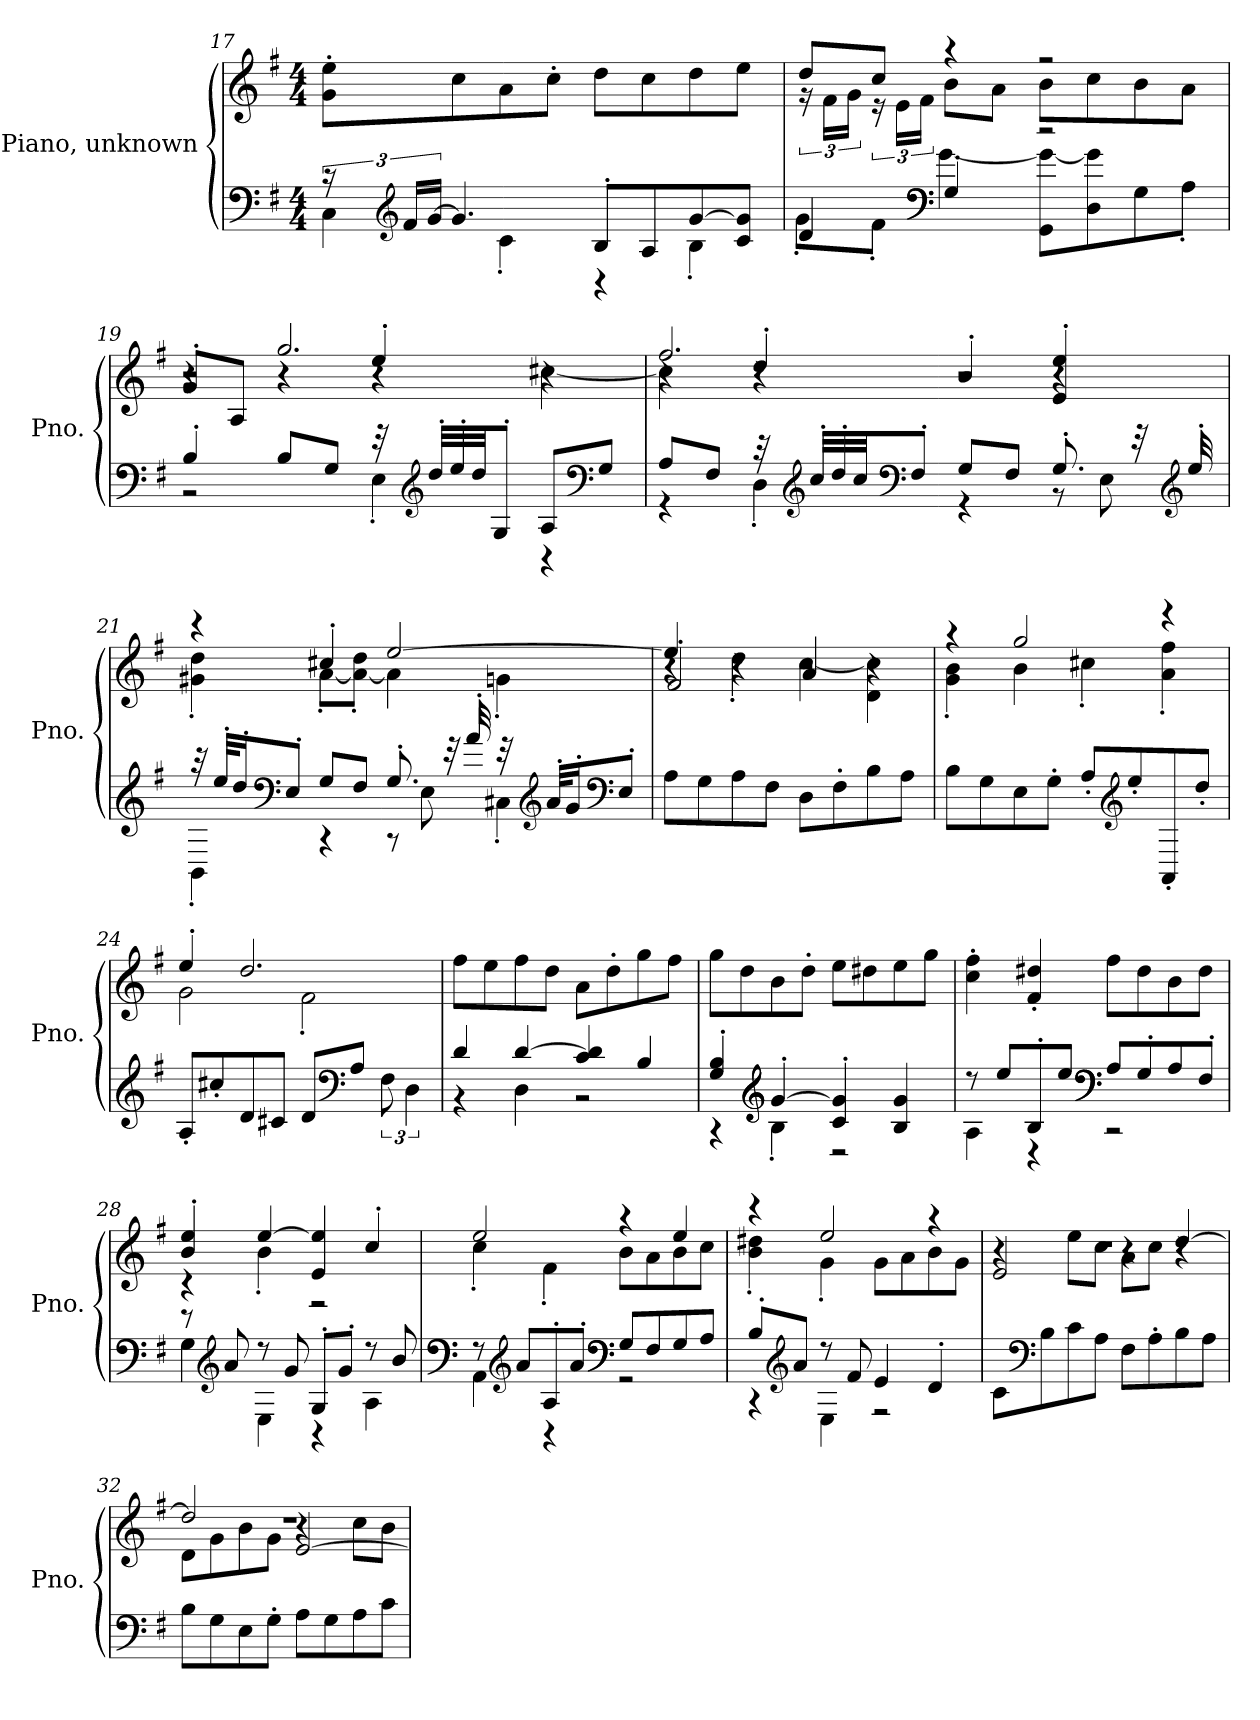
**kern	**kern
*part1	*part1
*staff2	*staff1
*I"Piano, unknown	*
*I'Pno.	*
*clefF4	*clefG2
*k[f#]	*k[f#]
*M4/4	*M4/4
=17	=17
*^	*
24r	4C\	8g\' 8ee\'L
*clefG2	*	*
24f#/LL	.	.
[24g/JJ	.	.
4.g/]	.	8cc\
.	4c'\	8a\
.	.	8cc'\J
8B'/L	4r	8dd\L
8A/	.	8cc\
[8g/	4B'\	8dd\
8c/ 8g/]J	.	8ee\J
!!LO:LB:g=z
=18	=18	=18
*	*	*^
4d/	8g'\L	8dd/L	24r
.	.	.	24f#\LL
.	.	.	24g\JJ
.	8f#'\J	8cc/J	24r
.	.	.	24e\LL
.	.	.	24f#\JJ
*clefF4	*	*	*
4G'/	[4g\	4r	8b\L
.	.	.	8a\J
2r	8GG\ 8g\_L	2r	8b\L
.	8D\ 8g\]	.	8cc\
.	8G\	.	8b\
.	8A'\J	.	8a\J
=19	=19	=19	=19
*	*	*	*^
4B'/	2r	4r	2r	8g'/L
.	.	.	.	8A/J
8B/L	.	2.gg/	.	4r
8G/J	.	.	.	.
32r	4E'\	.	4r	4ee'/
*clefG2	*	*	*	*
32dd'/LLL	.	.	.	.
32ee'/	.	.	.	.
32dd/JJ	.	.	.	.
8G'/J	.	.	.	.
8A/L	4r	.	[4cc#X\	4r
*clefF4	*	*	*	*
8G/J	.	.	.	.
!!LO:PB:g=z	!!	!!
=20	=20	=20	=20	=20
8A/L	4r	2.ff#/	4cc#\]	4r
8F#/J	.	.	.	.
32r	4D'\	.	4r	4dd'/
*clefG2	*	*	*	*
32cc'/LLL	.	.	.	.
32dd'/	.	.	.	.
32cc/JJ	.	.	.	.
*clefF4	*	*	*	*
8F#'/J	.	.	.	.
8G/L	4r	.	2r	4b'/
8F#/J	.	.	.	.
8.G'/	8r	4r	.	4e/' 4ee/'
.	8E\	.	.	.
32r	.	.	.	.
*clefG2	*	*	*	*
32ee'/	.	.	.	.
*	*	*	*v	*v
=21	=21	=21	=21
32r	4BB'\	4r	4g#X\' 4dd\'
32ee'/KLL	.	.	.
16dd'/J	.	.	.
*clefF4	*	*	*
8E'/J	.	.	.
8G/L	4r	4cc#X'/	[8a'\L
8F#/J	.	.	8a\_' 8dd\'J
8.G'/	8r	[2ee/	4a\]
.	8E\	.	.
32r	.	.	.
32a'/	.	.	.
32r	4C#X'\	.	4gn'\
*clefG2	*	*	*
32a'/KLL	.	.	.
16g'/J	.	.	.
*clefF4	*	*	*
8E'/J	.	.	.
*v	*v	*	*
!!LO:LB:g=z
=22	=22	=22
*	*	*^
8A\L	4ee/]	4r	2f#'/
8G\	.	.	.
8A\	4r	4dd'\	.
8F#\J	.	.	.
8D\L	2r	[4cc\	4a/
8F#'\	.	.	.
8B\	.	4d\ 4cc\]	4r
8A\J	.	.	.
*	*	*v	*v
=23	=23	=23
8B\L	4r	4g\' 4b\'
8G\	.	.
8E\	2gg/	4b\
8G'\J	.	.
8A'/L	.	4cc#X'\
*clefG2	*	*
8ee'/	.	.
8AA'/	4r	4a\' 4ff#\'
8dd'/J	.	.
=24	=24	=24
8A'/L	4ee'/	2g\
8cc#X'/	.	.
8d/	2.dd/	.
8c#X/J	.	.
8d/L	.	2f#'\
*clefF4	*	*
8A/J	.	.
12F#\	.	.
6D\	.	.
*	*v	*v
=25	=25
*^	*
4d/	4r	8ff#\L
.	.	8ee\
[4d/	4D\	8ff#\
.	.	8dd\J
4c/ 4d/]	2r	8a\L
.	.	8dd'\
4B/	.	8gg\
.	.	8ff#\J
!!LO:LB:g=z
=26	=26	=26
4G/' 4B/'	4r	8gg\L
.	.	8dd\
*clefG2	*	*
[4g'/	4B'\	8b\
.	.	8dd'\J
4c/' 4g/]'	2r	8ee\L
.	.	8dd#X\
4B/ 4g/	.	8ee\
.	.	8gg\J
=27	=27	=27
8r	4A\	4cc\' 4ff#\'
8ee/L	.	.
8B'/	4r	4f#/' 4dd#X/'
8ee/J	.	.
*clefF4	*	*
8A/L	2r	8ff#\L
8G'/	.	8dd#\
8A/	.	8b\
8F#'/J	.	8dd#\J
=28	=28	=28
*	*	*^
8r	4G\	4b/' 4ee/'	4r
*clefG2	*	*	*
8a/	.	.	.
8r	4E\	[4ee/	4b'\
8g/	.	.	.
8G'/L	4r	4e/ 4ee/]	2r
8g'/J	.	.	.
8r	4A\	4cc'/	.
8b/	.	.	.
!!LO:LB:g=z	!!
=29	=29	=29	=29
*clefF4	*	*	*
8r	4AA\	2ee/	4cc'\
*clefG2	*	*	*
8a/L	.	.	.
8A'/	4r	.	4f#'\
8a'/J	.	.	.
*clefF4	*	*	*
8G/L	2r	4r	8b\L
8F#/	.	.	8a\
8G/	.	4ee/	8b\
8A/J	.	.	8cc\J
=30	=30	=30	=30
8B'/L	4r	4r	4b\' 4dd#X\'
*clefG2	*	*	*
8a/J	.	.	.
8r	4E\	2ee/	4g'\
8f#/	.	.	.
4e/	2r	.	8g\L
.	.	.	8a\
4d'/	.	4r	8b\
.	.	.	8g\J
*v	*v	*	*
=31	=31	=31
*	*	*^
8c\L	1r	4r	2e/
*clefF4	*	*	*
8B\	.	.	.
8c\	.	8ee\L	.
8A\J	.	8cc\J	.
8F#\L	.	8a\L	4r
8A'\	.	8cc\J	.
8B\	.	4r	[4dd/
8A\J	.	.	.
=32	=32	=32	=32
8B\L	1r	8d\L	2dd/]
8G\	.	8g\	.
8E\	.	8b\	.
8G'\J	.	8g\J	.
8A\L	.	4r	[2e/
8G\	.	.	.
8A\	.	8cc\L	.
8c\J	.	8b\J	.
*	*v	*v	*v
=	=
*-	*-
